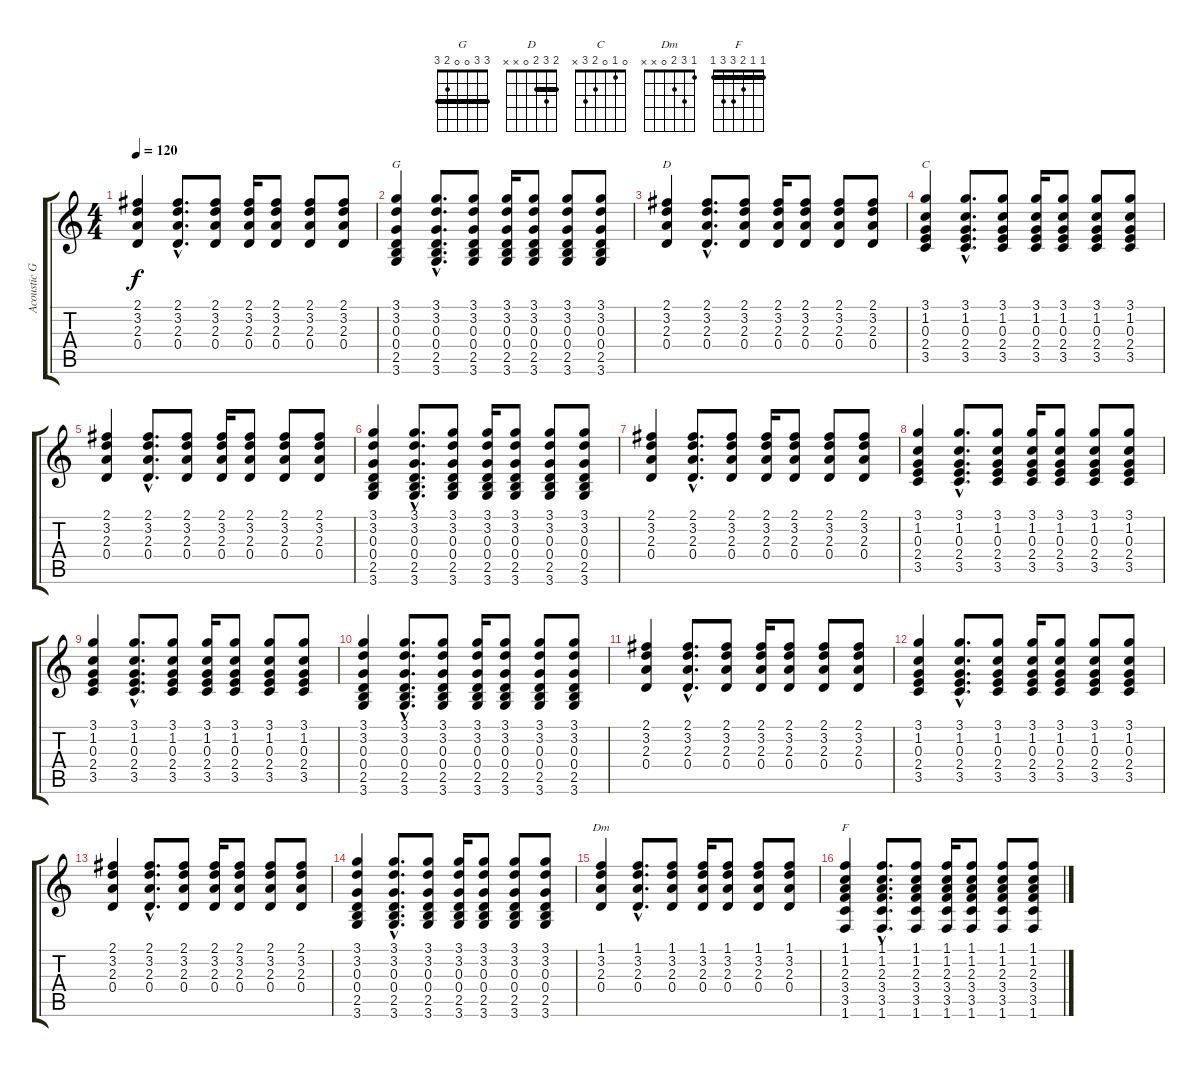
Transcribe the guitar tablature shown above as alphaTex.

\track ("Acoustic Guitar" "Acoustic G") {instrument acousticguitarsteel}
\staff {score tabs}
\tuning (E4 B3 G3 D3 A2 E2) {hide}
\chord ("G" 3 3 0 0 2 3) {barre 3}
\chord ("D" 2 3 2 0 x x) {barre 2}
\chord ("C" 0 1 0 2 3 x)
\chord ("Dm" 1 3 2 0 x x)
\chord ("F" 1 1 2 3 3 1) {barre 1}
\ts (4 4)
\tempo 120
\clef g2
\ks c
(2.1 3.2 2.3 0.4).4{dy f} (2.1{hac} 3.2{hac} 2.3{hac} 0.4{hac}).8{d} (2.1 3.2 2.3 0.4).8 (2.1 3.2 2.3 0.4).16 (2.1 3.2 2.3 0.4).8 (2.1 3.2 2.3 0.4).8 (2.1 3.2 2.3 0.4).8 |
(3.1 3.2 0.3 0.4 2.5 3.6).4{ch "G"} (3.1{hac} 3.2{hac} 0.3{hac} 0.4{hac} 2.5{hac} 3.6{hac}).8{d} (3.1 3.2 0.3 0.4 2.5 3.6).8 (3.1 3.2 0.3 0.4 2.5 3.6).16 (3.1 3.2 0.3 0.4 2.5 3.6).8 (3.1 3.2 0.3 0.4 2.5 3.6).8 (3.1 3.2 0.3 0.4 2.5 3.6).8 |
(2.1 3.2 2.3 0.4).4{ch "D"} (2.1{hac} 3.2{hac} 2.3{hac} 0.4{hac}).8{d} (2.1 3.2 2.3 0.4).8 (2.1 3.2 2.3 0.4).16 (2.1 3.2 2.3 0.4).8 (2.1 3.2 2.3 0.4).8 (2.1 3.2 2.3 0.4).8 |
(3.1 1.2 0.3 2.4 3.5).4{ch "C"} (3.1{hac} 1.2{hac} 0.3{hac} 2.4{hac} 3.5{hac}).8{d} (3.1 1.2 0.3 2.4 3.5).8 (3.1 1.2 0.3 2.4 3.5).16 (3.1 1.2 0.3 2.4 3.5).8 (3.1 1.2 0.3 2.4 3.5).8 (3.1 1.2 0.3 2.4 3.5).8 |
(2.1 3.2 2.3 0.4).4 (2.1{hac} 3.2{hac} 2.3{hac} 0.4{hac}).8{d} (2.1 3.2 2.3 0.4).8 (2.1 3.2 2.3 0.4).16 (2.1 3.2 2.3 0.4).8 (2.1 3.2 2.3 0.4).8 (2.1 3.2 2.3 0.4).8 |
(3.1 3.2 0.3 0.4 2.5 3.6).4 (3.1{hac} 3.2{hac} 0.3{hac} 0.4{hac} 2.5{hac} 3.6{hac}).8{d} (3.1 3.2 0.3 0.4 2.5 3.6).8 (3.1 3.2 0.3 0.4 2.5 3.6).16 (3.1 3.2 0.3 0.4 2.5 3.6).8 (3.1 3.2 0.3 0.4 2.5 3.6).8 (3.1 3.2 0.3 0.4 2.5 3.6).8 |
(2.1 3.2 2.3 0.4).4 (2.1{hac} 3.2{hac} 2.3{hac} 0.4{hac}).8{d} (2.1 3.2 2.3 0.4).8 (2.1 3.2 2.3 0.4).16 (2.1 3.2 2.3 0.4).8 (2.1 3.2 2.3 0.4).8 (2.1 3.2 2.3 0.4).8 |
(3.1 1.2 0.3 2.4 3.5).4 (3.1{hac} 1.2{hac} 0.3{hac} 2.4{hac} 3.5{hac}).8{d} (3.1 1.2 0.3 2.4 3.5).8 (3.1 1.2 0.3 2.4 3.5).16 (3.1 1.2 0.3 2.4 3.5).8 (3.1 1.2 0.3 2.4 3.5).8 (3.1 1.2 0.3 2.4 3.5).8 |
(3.1 1.2 0.3 2.4 3.5).4 (3.1{hac} 1.2{hac} 0.3{hac} 2.4{hac} 3.5{hac}).8{d} (3.1 1.2 0.3 2.4 3.5).8 (3.1 1.2 0.3 2.4 3.5).16 (3.1 1.2 0.3 2.4 3.5).8 (3.1 1.2 0.3 2.4 3.5).8 (3.1 1.2 0.3 2.4 3.5).8 |
(3.1 3.2 0.3 0.4 2.5 3.6).4 (3.1{hac} 3.2{hac} 0.3{hac} 0.4{hac} 2.5{hac} 3.6{hac}).8{d} (3.1 3.2 0.3 0.4 2.5 3.6).8 (3.1 3.2 0.3 0.4 2.5 3.6).16 (3.1 3.2 0.3 0.4 2.5 3.6).8 (3.1 3.2 0.3 0.4 2.5 3.6).8 (3.1 3.2 0.3 0.4 2.5 3.6).8 |
(2.1 3.2 2.3 0.4).4 (2.1{hac} 3.2{hac} 2.3{hac} 0.4{hac}).8{d} (2.1 3.2 2.3 0.4).8 (2.1 3.2 2.3 0.4).16 (2.1 3.2 2.3 0.4).8 (2.1 3.2 2.3 0.4).8 (2.1 3.2 2.3 0.4).8 |
(3.1 1.2 0.3 2.4 3.5).4 (3.1{hac} 1.2{hac} 0.3{hac} 2.4{hac} 3.5{hac}).8{d} (3.1 1.2 0.3 2.4 3.5).8 (3.1 1.2 0.3 2.4 3.5).16 (3.1 1.2 0.3 2.4 3.5).8 (3.1 1.2 0.3 2.4 3.5).8 (3.1 1.2 0.3 2.4 3.5).8 |
(2.1 3.2 2.3 0.4).4 (2.1{hac} 3.2{hac} 2.3{hac} 0.4{hac}).8{d} (2.1 3.2 2.3 0.4).8 (2.1 3.2 2.3 0.4).16 (2.1 3.2 2.3 0.4).8 (2.1 3.2 2.3 0.4).8 (2.1 3.2 2.3 0.4).8 |
(3.1 3.2 0.3 0.4 2.5 3.6).4 (3.1{hac} 3.2{hac} 0.3{hac} 0.4{hac} 2.5{hac} 3.6{hac}).8{d} (3.1 3.2 0.3 0.4 2.5 3.6).8 (3.1 3.2 0.3 0.4 2.5 3.6).16 (3.1 3.2 0.3 0.4 2.5 3.6).8 (3.1 3.2 0.3 0.4 2.5 3.6).8 (3.1 3.2 0.3 0.4 2.5 3.6).8 |
(1.1 3.2 2.3 0.4).4{ch "Dm"} (1.1{hac} 3.2{hac} 2.3{hac} 0.4{hac}).8{d} (1.1 3.2 2.3 0.4).8 (1.1 3.2 2.3 0.4).16 (1.1 3.2 2.3 0.4).8 (1.1 3.2 2.3 0.4).8 (1.1 3.2 2.3 0.4).8 |
(1.1 1.2 2.3 3.4 3.5 1.6).4{ch "F"} (1.1{hac} 1.2{hac} 2.3{hac} 3.4{hac} 3.5{hac} 1.6{hac}).8{d} (1.1 1.2 2.3 3.4 3.5 1.6).8 (1.1 1.2 2.3 3.4 3.5 1.6).16 (1.1 1.2 2.3 3.4 3.5 1.6).8 (1.1 1.2 2.3 3.4 3.5 1.6).8 (1.1 1.2 2.3 3.4 3.5 1.6).8
